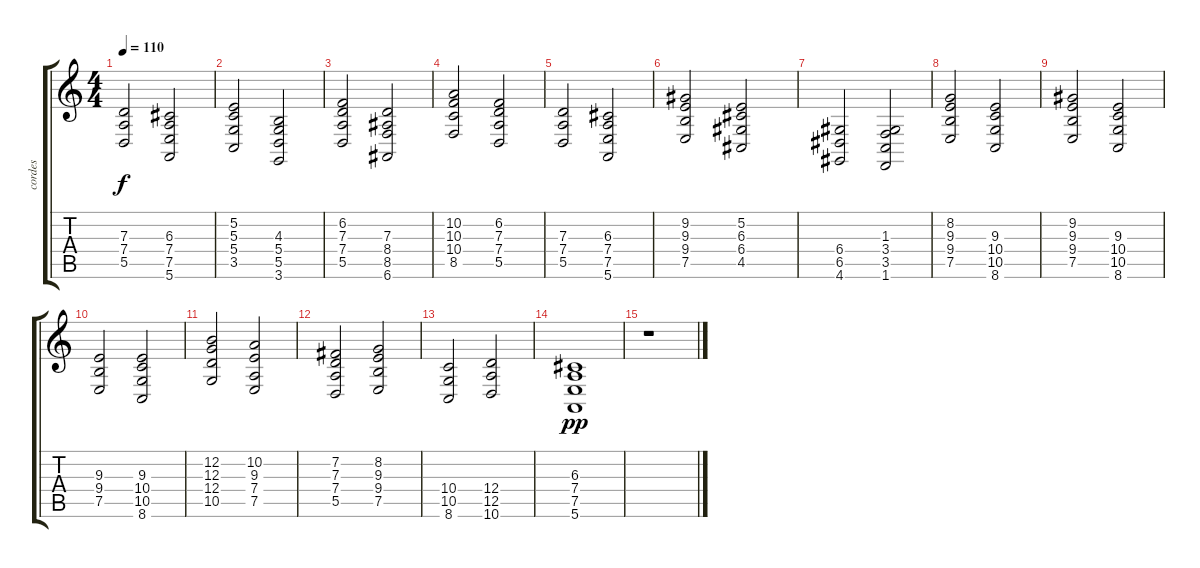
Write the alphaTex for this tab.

\track ("cordes" "cordes") {instrument stringensemble1}
\staff {score tabs}
\tuning (E4 B3 G3 D3 A2 E2) {hide}
\ts (4 4)
\tempo 110
\clef g2
\ks c
(7.3 7.4 5.5).2{dy f} (6.3 7.4 7.5 5.6).2 |
(5.2 5.3 5.4 3.5).2 (4.3 5.4 5.5 3.6).2 |
(6.2 7.3 7.4 5.5).2 (7.3 8.4 8.5 6.6).2 |
(10.2 10.3 10.4 8.5).2 (6.2 7.3 7.4 5.5).2 |
(7.3 7.4 5.5).2 (6.3 7.4 7.5 5.6).2 |
(9.2 9.3 9.4 7.5).2 (5.2 6.3 6.4 4.5).2 |
(6.4 6.5 4.6).2 (1.3 3.4 3.5 1.6).2 |
(8.2 9.3 9.4 7.5).2 (9.3 10.4 10.5 8.6).2 |
(9.2 9.3 9.4 7.5).2 (9.3 10.4 10.5 8.6).2 |
(9.3 9.4 7.5).2 (9.3 10.4 10.5 8.6).2 |
(12.2 12.3 12.4 10.5).2 (10.2 9.3 7.4 7.5).2 |
(7.2 7.3 7.4 5.5).2 (8.2 9.3 9.4 7.5).2 |
(10.4 10.5 8.6).2 (12.4 12.5 10.6).2 |
(6.3 7.4 7.5 5.6).1{dy pp} |
r.1
